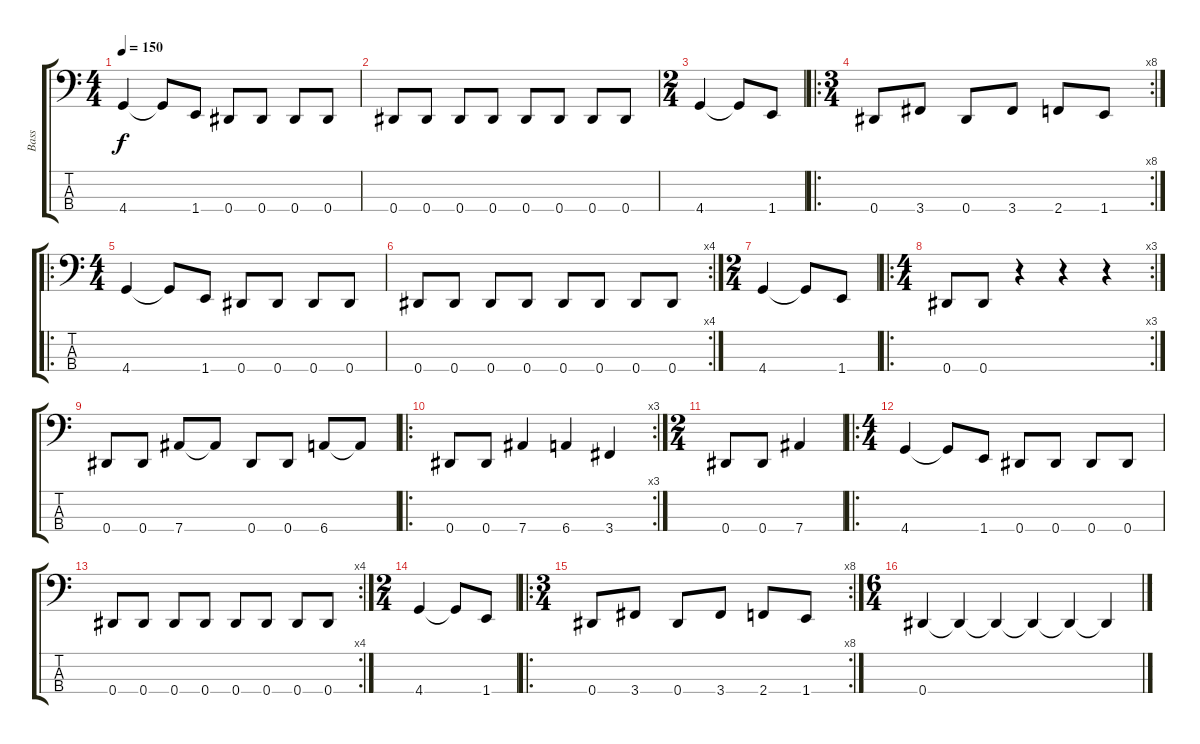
\track ("Bass" "Bass") {instrument electricbasspick}
\staff {score tabs}
\tuning (Gb2 Db2 Ab1 Eb1) {hide}
\ts (4 4)
\tempo 150
\clef f4
\ks c
4.4.4{dy f} 4.4{t}.8 1.4.8 0.4.8 0.4.8 0.4.8 0.4.8 |
0.4.8 0.4.8 0.4.8 0.4.8 0.4.8 0.4.8 0.4.8 0.4.8 |
\ts (2 4)
4.4.4 4.4{t}.8 1.4.8 |
\ro
\rc 8
\ts (3 4)
0.4.8 3.4.8 0.4.8 3.4.8 2.4.8 1.4.8 |
\ro
\ts (4 4)
4.4.4 4.4{t}.8 1.4.8 0.4.8 0.4.8 0.4.8 0.4.8 |
\rc 4
0.4.8 0.4.8 0.4.8 0.4.8 0.4.8 0.4.8 0.4.8 0.4.8 |
\ts (2 4)
4.4.4 4.4{t}.8 1.4.8 |
\ro
\rc 3
\ts (4 4)
0.4.8 0.4.8 r.4 r.4 r.4 |
0.4.8 0.4.8 7.4.8 7.4{t}.8 0.4.8 0.4.8 6.4.8 6.4{t}.8 |
\ro
\rc 3
0.4.8 0.4.8 7.4.4 6.4.4 3.4.4 |
\ts (2 4)
0.4.8 0.4.8 7.4.4 |
\ro
\ts (4 4)
4.4.4 4.4{t}.8 1.4.8 0.4.8 0.4.8 0.4.8 0.4.8 |
\rc 4
0.4.8 0.4.8 0.4.8 0.4.8 0.4.8 0.4.8 0.4.8 0.4.8 |
\ts (2 4)
4.4.4 4.4{t}.8 1.4.8 |
\ro
\rc 8
\ts (3 4)
0.4.8 3.4.8 0.4.8 3.4.8 2.4.8 1.4.8 |
\ts (6 4)
0.4.4 0.4{t}.4 0.4{t}.4 0.4{t}.4 0.4{t}.4 0.4{t}.4
